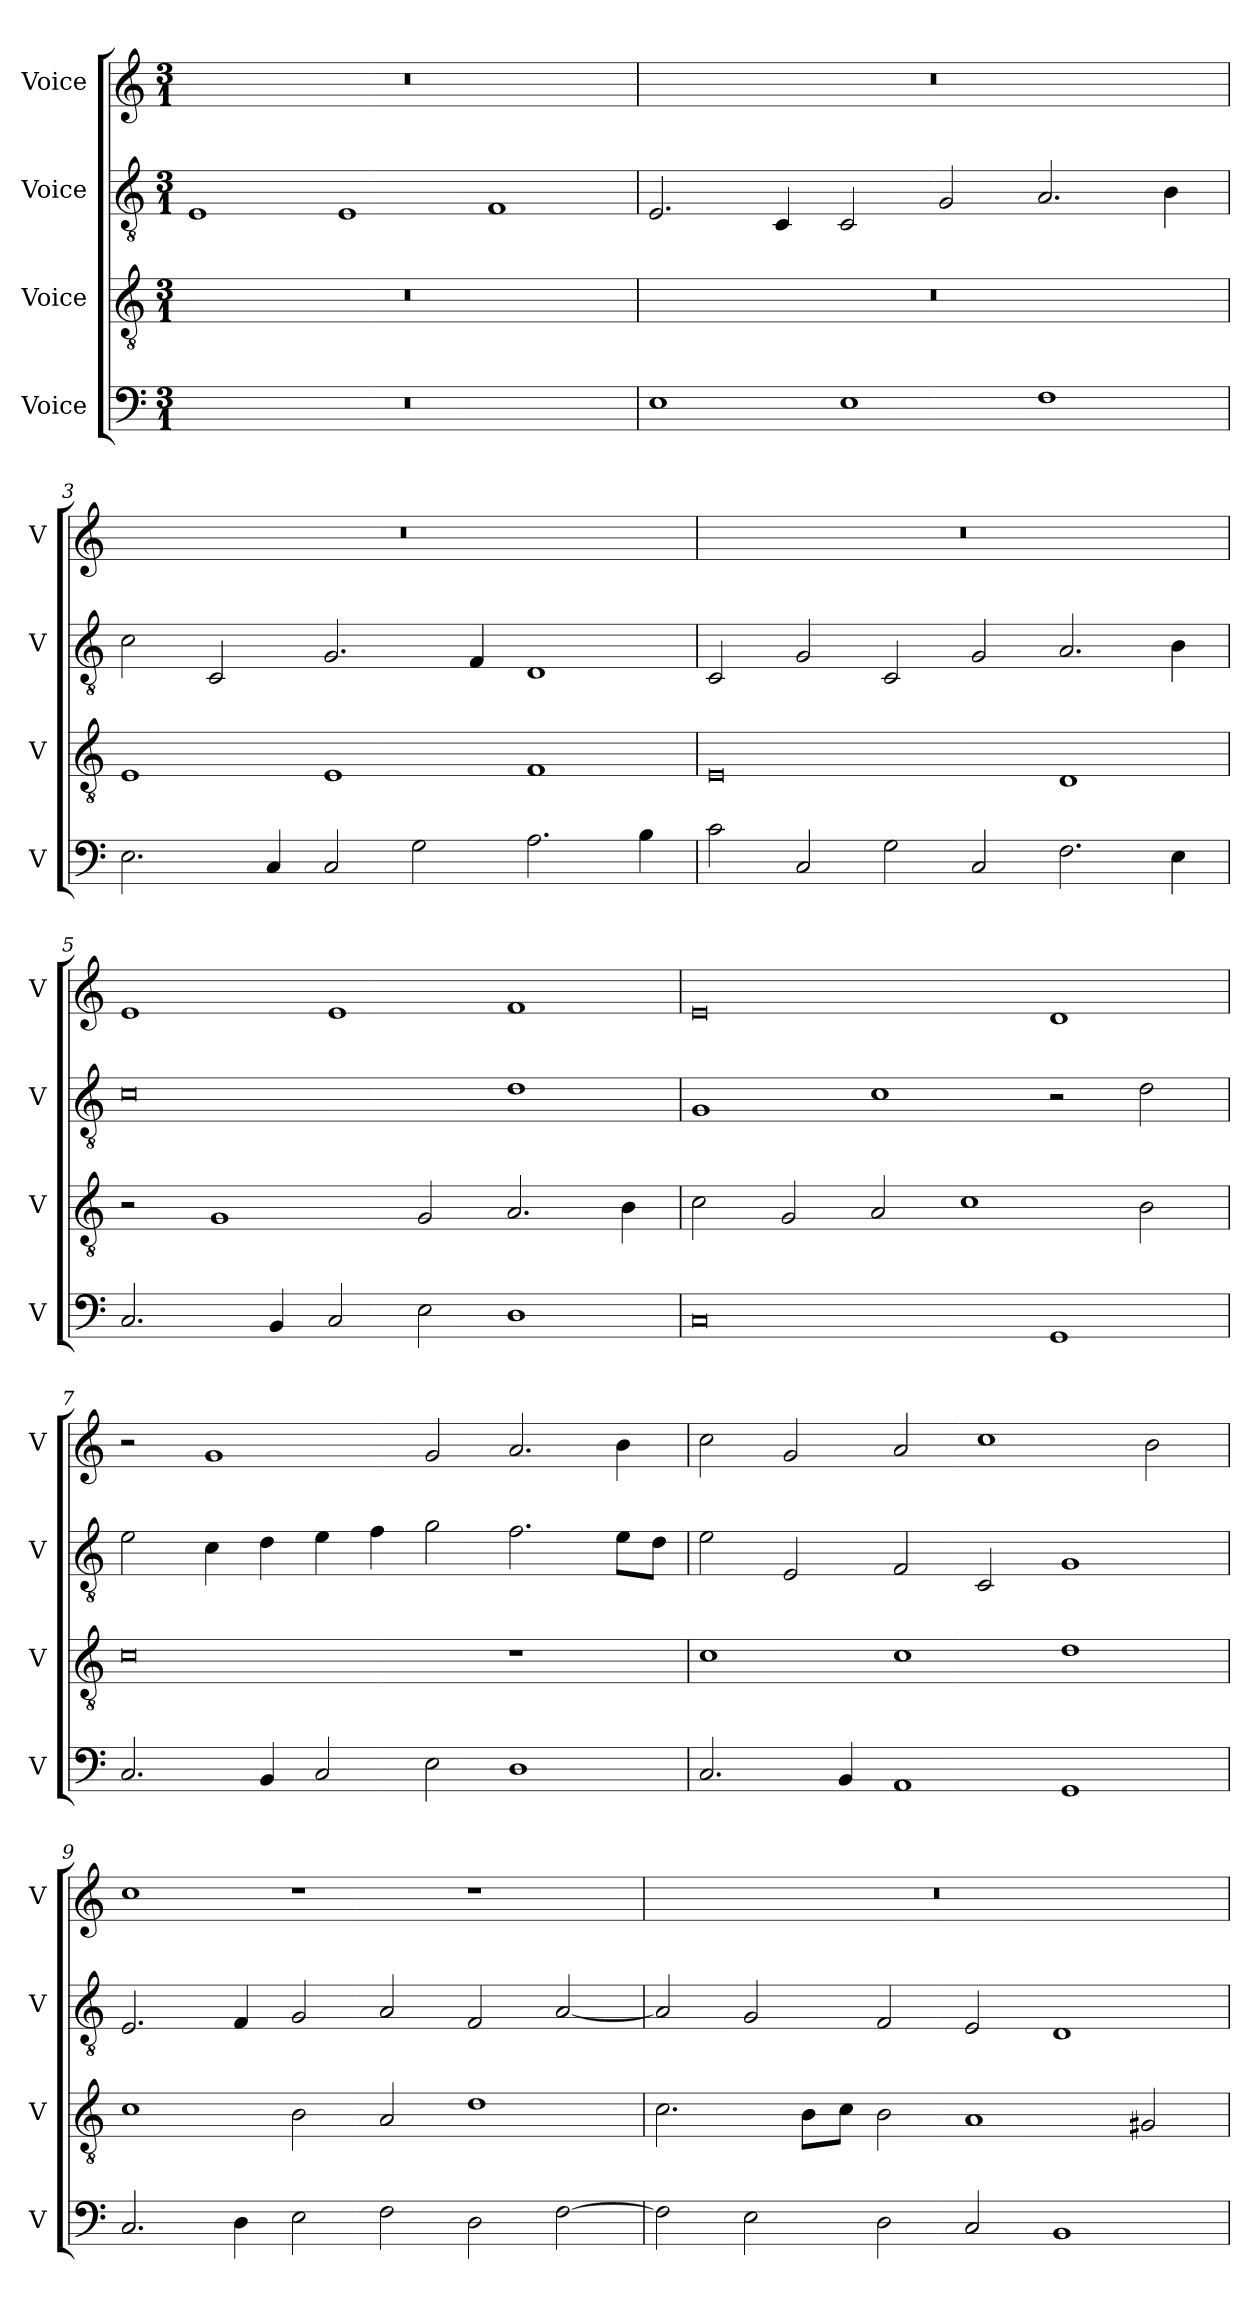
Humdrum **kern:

**kern	**kern	**kern	**kern
*part4	*part3	*part2	*part1
*staff4	*staff3	*staff2	*staff1
*I"Voice	*I"Voice	*I"Voice	*I"Voice
*I'V	*I'V	*I'V	*I'V
*clefF4	*clefGv2	*clefGv2	*clefG2
*k[]	*k[]	*k[]	*k[]
*M3/1	*M3/1	*M3/1	*M3/1
=1	=1	=1	=1
0.r	0.r	1E	0.r
.	.	1E	.
.	.	1F	.
=2	=2	=2	=2
1E	0.r	2.E/	0.r
.	.	4C/	.
1E	.	2C/	.
.	.	2G/	.
1F	.	2.A/	.
.	.	4B\	.
!!LO:LB:g=z
=3	=3	=3	=3
2.E\	1E	2c\	0.r
.	.	2C/	.
4C/	.	.	.
2C/	1E	2.G/	.
2G\	.	.	.
.	.	4F/	.
2.A\	1F	1D	.
4B\	.	.	.
=4	=4	=4	=4
2c\	0E	2C/	0.r
2C/	.	2G/	.
2G\	.	2C/	.
2C/	.	2G/	.
2.F\	1D	2.A/	.
4E\	.	4B\	.
!!LO:LB:g=z
=5	=5	=5	=5
2.C/	2r	0c	1e
.	1G	.	.
4BB/	.	.	.
2C/	.	.	1e
2E\	2G/	.	.
1D	2.A/	1d	1f
.	4B\	.	.
=6	=6	=6	=6
0C	2c\	1G	0e
.	2G/	.	.
.	2A/	1c	.
.	1c	.	.
1GG	.	2r	1d
.	2B\	2d\	.
!!LO:PB:g=z
=7	=7	=7	=7
2.C/	0c	2e\	2r
.	.	4c\	1g
4BB/	.	4d\	.
2C/	.	4e\	.
.	.	4f\	.
2E\	.	2g\	2g/
1D	1r	2.f\	2.a/
.	.	8e\L	4b\
.	.	8d\J	.
=8	=8	=8	=8
2.C/	1c	2e\	2cc\
.	.	2E/	2g/
4BB/	.	.	.
1AA	1c	2F/	2a/
.	.	2C/	1cc
1GG	1d	1G	.
.	.	.	2b\
!!LO:LB:g=z
=9	=9	=9	=9
2.C/	1c	2.E/	1cc
4D\	.	4F/	.
2E\	2B\	2G/	1r
2F\	2A/	2A/	.
2D\	1d	2F/	1r
[2F\	.	[2A/	.
=10	=10	=10	=10
2F\]	2.c\	2A/]	0.r
2E\	.	2G/	.
.	8B\L	.	.
.	8c\J	.	.
2D\	2B\	2F/	.
2C/	1A	2E/	.
1BB	.	1D	.
.	2G#X/	.	.
=	=	=	=
*-	*-	*-	*-
